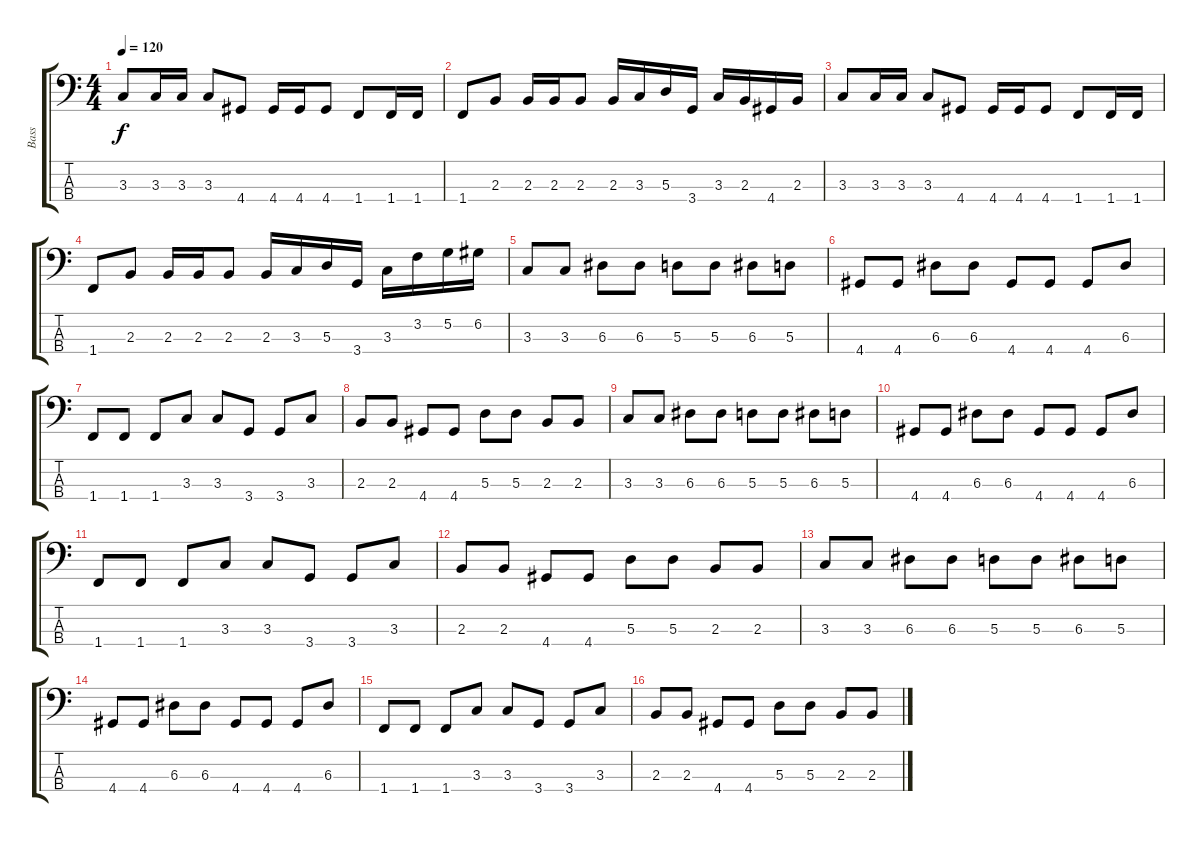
\track ("Bass" "Bass") {instrument electricbassfinger}
\staff {score tabs}
\tuning (G2 D2 A1 E1) {hide}
\ts (4 4)
\tempo 120
\clef f4
\ks c
3.3.8{dy f} 3.3.16 3.3.16 3.3.8 4.4.8 4.4.16 4.4.16 4.4.8 1.4.8 1.4.16 1.4.16 |
1.4.8 2.3.8 2.3.16 2.3.16 2.3.8 2.3.16 3.3.16 5.3.16 3.4.16 3.3.16 2.3.16 4.4.16 2.3.16 |
3.3.8 3.3.16 3.3.16 3.3.8 4.4.8 4.4.16 4.4.16 4.4.8 1.4.8 1.4.16 1.4.16 |
1.4.8 2.3.8 2.3.16 2.3.16 2.3.8 2.3.16 3.3.16 5.3.16 3.4.16 3.3.16 3.2.16 5.2.16 6.2.16 |
3.3.8 3.3.8 6.3.8 6.3.8 5.3.8 5.3.8 6.3.8 5.3.8 |
4.4.8 4.4.8 6.3.8 6.3.8 4.4.8 4.4.8 4.4.8 6.3.8 |
1.4.8 1.4.8 1.4.8 3.3.8 3.3.8 3.4.8 3.4.8 3.3.8 |
2.3.8 2.3.8 4.4.8 4.4.8 5.3.8 5.3.8 2.3.8 2.3.8 |
3.3.8 3.3.8 6.3.8 6.3.8 5.3.8 5.3.8 6.3.8 5.3.8 |
4.4.8 4.4.8 6.3.8 6.3.8 4.4.8 4.4.8 4.4.8 6.3.8 |
1.4.8 1.4.8 1.4.8 3.3.8 3.3.8 3.4.8 3.4.8 3.3.8 |
2.3.8 2.3.8 4.4.8 4.4.8 5.3.8 5.3.8 2.3.8 2.3.8 |
3.3.8 3.3.8 6.3.8 6.3.8 5.3.8 5.3.8 6.3.8 5.3.8 |
4.4.8 4.4.8 6.3.8 6.3.8 4.4.8 4.4.8 4.4.8 6.3.8 |
1.4.8 1.4.8 1.4.8 3.3.8 3.3.8 3.4.8 3.4.8 3.3.8 |
2.3.8 2.3.8 4.4.8 4.4.8 5.3.8 5.3.8 2.3.8 2.3.8
